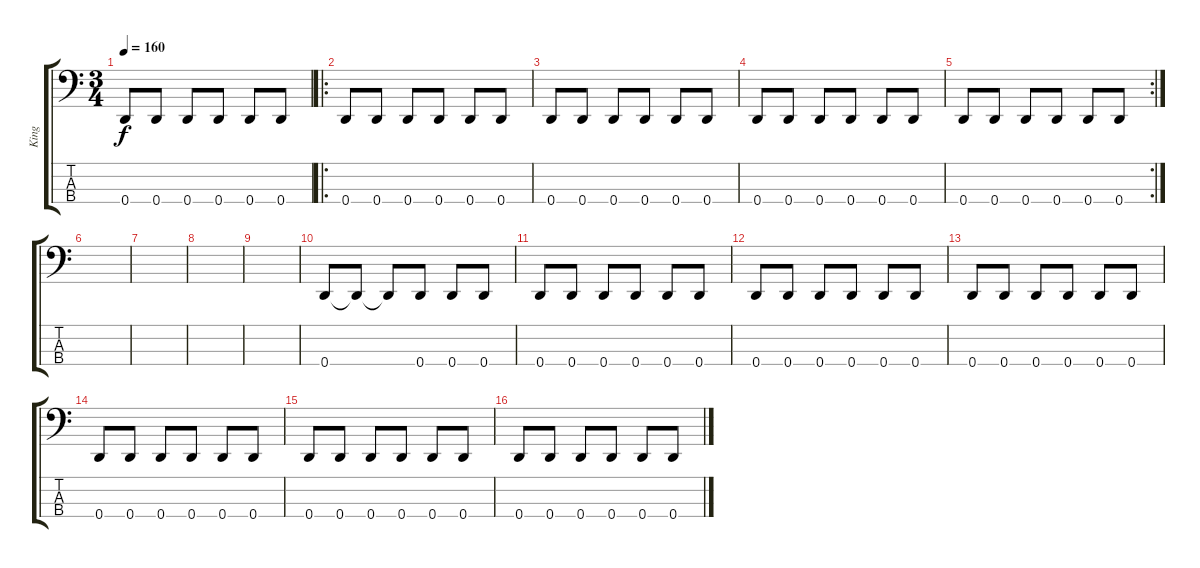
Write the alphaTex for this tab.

\track ("King" "King") {instrument electricbassfinger}
\staff {score tabs}
\tuning (F2 C2 G1 D1) {hide}
\ts (3 4)
\tempo 160
\clef f4
\ks c
0.4.8{dy f} 0.4.8 0.4.8 0.4.8 0.4.8 0.4.8 |
\ro
0.4.8 0.4.8 0.4.8 0.4.8 0.4.8 0.4.8 |
0.4.8 0.4.8 0.4.8 0.4.8 0.4.8 0.4.8 |
0.4.8 0.4.8 0.4.8 0.4.8 0.4.8 0.4.8 |
\rc 2
0.4.8 0.4.8 0.4.8 0.4.8 0.4.8 0.4.8 |
|
|
|
|
0.4.8 0.4{t}.8 0.4{t}.8 0.4.8 0.4.8 0.4.8 |
0.4.8 0.4.8 0.4.8 0.4.8 0.4.8 0.4.8 |
0.4.8 0.4.8 0.4.8 0.4.8 0.4.8 0.4.8 |
0.4.8 0.4.8 0.4.8 0.4.8 0.4.8 0.4.8 |
0.4.8 0.4.8 0.4.8 0.4.8 0.4.8 0.4.8 |
0.4.8 0.4.8 0.4.8 0.4.8 0.4.8 0.4.8 |
0.4.8 0.4.8 0.4.8 0.4.8 0.4.8 0.4.8
